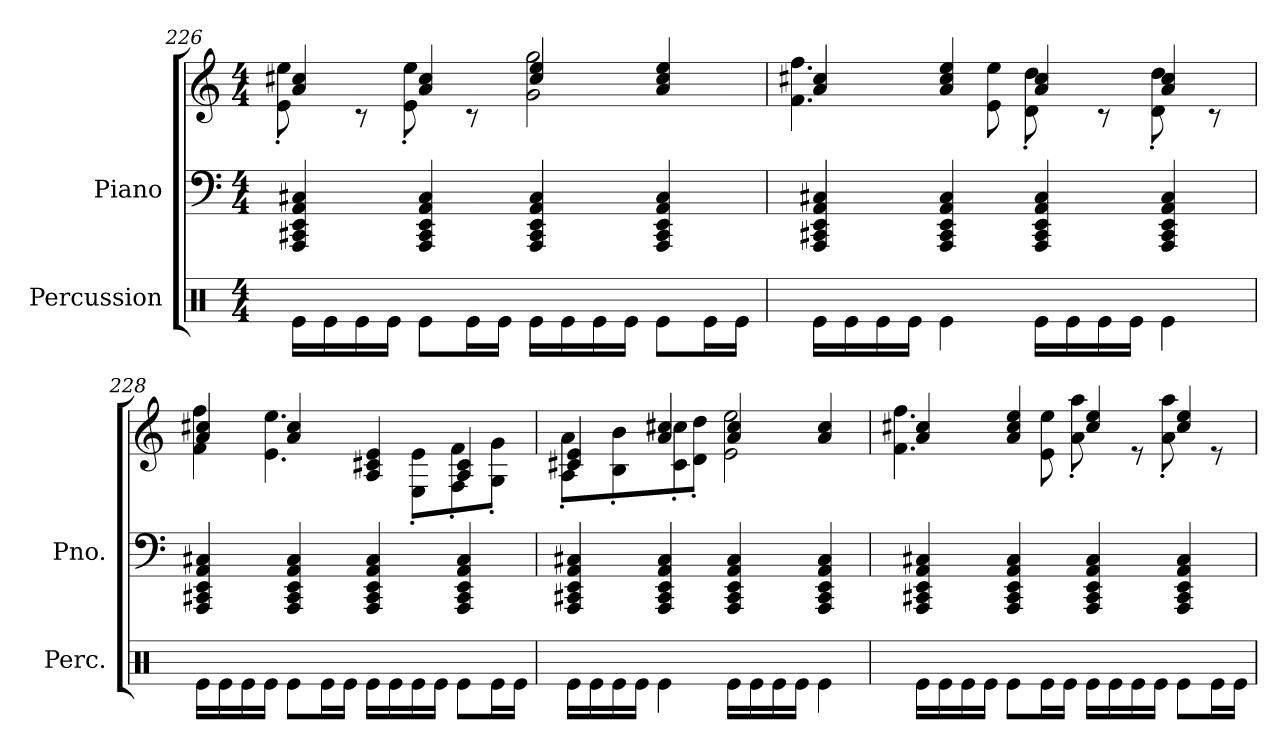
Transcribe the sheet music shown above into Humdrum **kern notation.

**kern	**kern	**kern
*part2	*part1	*part1
*staff3	*staff2	*staff1
*I"Percussion	*I"Piano	*
*I'Perc.	*I'Pno.	*
*clefX	*clefF4	*clefG2
*k[]	*k[]	*k[]
*	*C:	*C:
*M4/4	*M4/4	*M4/4
=226	=226	=226
*	*	*^
16Re\LL	4AAA/ 4CC#X/ 4EE/ 4AA/ 4C#X/	4a/ 4cc#X/	8e\' 8ee\'
16Re\	.	.	.
16Re\	.	.	8r
16Re\JJ	.	.	.
8Re\L	4AAA/ 4CC#/ 4EE/ 4AA/ 4C#/	4a/ 4cc#/	8e\' 8ee\'
16Re\L	.	.	8r
16Re\JJ	.	.	.
16Re\LL	4AAA/ 4CC#/ 4EE/ 4AA/ 4C#/	4cc#/ 4ee/	2g\ 2gg\
16Re\	.	.	.
16Re\	.	.	.
16Re\JJ	.	.	.
8Re\L	4AAA/ 4CC#/ 4EE/ 4AA/ 4C#/	4a/ 4cc#/ 4ee/	.
16Re\L	.	.	.
16Re\JJ	.	.	.
=227	=227	=227	=227
16Re\LL	4AAA/ 4CC#X/ 4EE/ 4AA/ 4C#X/	4a/ 4cc#X/	4.f\ 4.ff\
16Re\	.	.	.
16Re\	.	.	.
16Re\JJ	.	.	.
4Re\	4AAA/ 4CC#/ 4EE/ 4AA/ 4C#/	4a/ 4cc#/ 4ee/	.
.	.	.	8e\ 8ee\
16Re\LL	4AAA/ 4CC#/ 4EE/ 4AA/ 4C#/	4a/ 4cc#/	8d\' 8dd\'
16Re\	.	.	.
16Re\	.	.	8r
16Re\JJ	.	.	.
4Re\	4AAA/ 4CC#/ 4EE/ 4AA/ 4C#/	4a/ 4cc#/	8d\' 8dd\'
.	.	.	8r
=228	=228	=228	=228
16Re\LL	4AAA/ 4CC#X/ 4EE/ 4AA/ 4C#X/	4a/ 4cc#X/	4f\ 4ff\
16Re\	.	.	.
16Re\	.	.	.
16Re\JJ	.	.	.
8Re\L	4AAA/ 4CC#/ 4EE/ 4AA/ 4C#/	4a/ 4cc#/	4.e\ 4.ee\
16Re\L	.	.	.
16Re\JJ	.	.	.
16Re\LL	4AAA/ 4CC#/ 4EE/ 4AA/ 4C#/	4A/ 4c#X/ 4e/	.
16Re\	.	.	.
16Re\	.	.	8E\' 8e\'L
16Re\JJ	.	.	.
8Re\L	4AAA/ 4CC#/ 4EE/ 4AA/ 4C#/	4A/ 4c#/	8F\' 8f\'
16Re\L	.	.	8G\' 8g\'J
16Re\JJ	.	.	.
!!LO:LB:g=z	!!
=229	=229	=229	=229
16Re\LL	4AAA/ 4CC#X/ 4EE/ 4AA/ 4C#X/	4c#X/ 4e/	8A\' 8a\'L
16Re\	.	.	.
16Re\	.	.	8B\' 8b\'
16Re\JJ	.	.	.
4Re\	4AAA/ 4CC#/ 4EE/ 4AA/ 4C#/	4a/ 4cc#X/	8c#\' 8cc#\'
.	.	.	8d\' 8dd\'J
16Re\LL	4AAA/ 4CC#/ 4EE/ 4AA/ 4C#/	4a/ 4cc#/	2e\ 2ee\
16Re\	.	.	.
16Re\	.	.	.
16Re\JJ	.	.	.
4Re\	4AAA/ 4CC#/ 4EE/ 4AA/ 4C#/	4a/ 4cc#/	.
=230	=230	=230	=230
16Re\LL	4AAA/ 4CC#X/ 4EE/ 4AA/ 4C#X/	4a/ 4cc#X/	4.f\ 4.ff\
16Re\	.	.	.
16Re\	.	.	.
16Re\JJ	.	.	.
8Re\L	4AAA/ 4CC#/ 4EE/ 4AA/ 4C#/	4a/ 4cc#/ 4ee/	.
16Re\L	.	.	8e\ 8ee\
16Re\JJ	.	.	.
16Re\LL	4AAA/ 4CC#/ 4EE/ 4AA/ 4C#/	4cc#/ 4ee/	8a\' 8aa\'
16Re\	.	.	.
16Re\	.	.	8r
16Re\JJ	.	.	.
8Re\L	4AAA/ 4CC#/ 4EE/ 4AA/ 4C#/	4cc#/ 4ee/	8a\' 8aa\'
16Re\L	.	.	8r
16Re\JJ	.	.	.
*	*	*v	*v
=	=	=
*-	*-	*-
